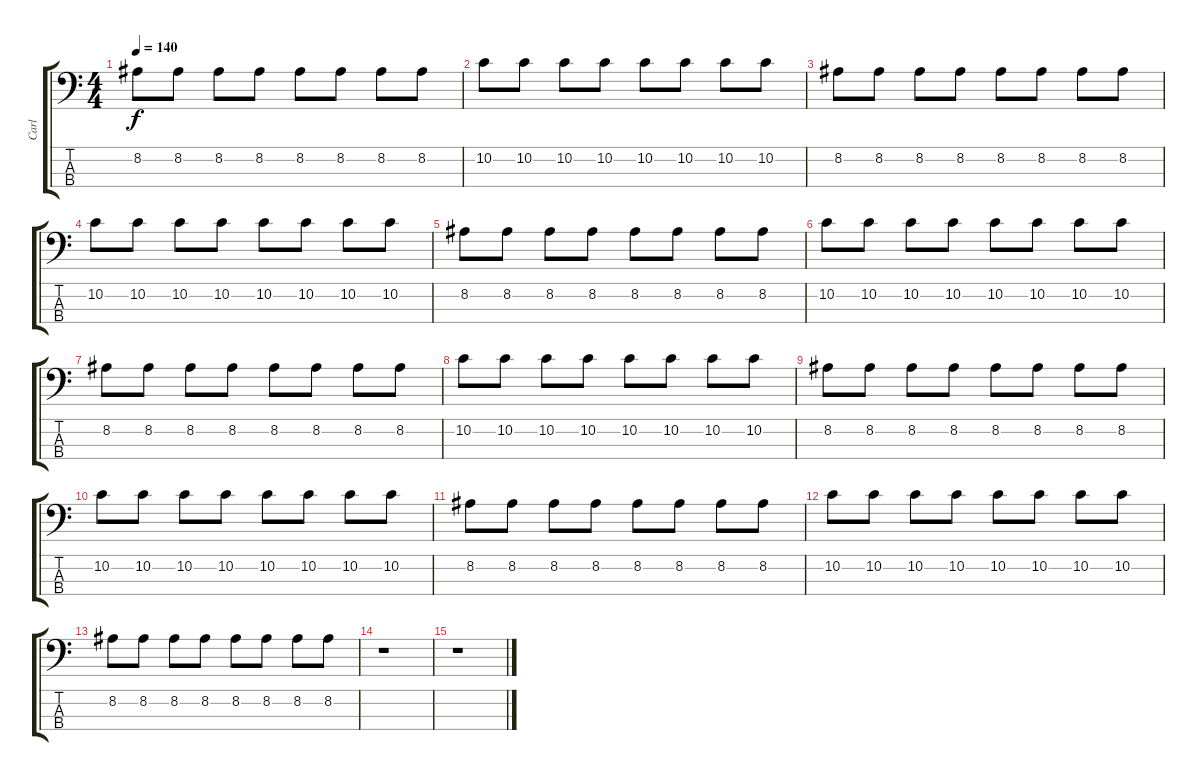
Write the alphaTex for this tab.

\track ("Carl " "Carl ") {instrument electricbasspick}
\staff {score tabs}
\tuning (G2 D2 A1 E1) {hide}
\ts (4 4)
\tempo 140
\clef f4
\ks c
8.2.8{dy f} 8.2.8 8.2.8 8.2.8 8.2.8 8.2.8 8.2.8 8.2.8 |
10.2.8 10.2.8 10.2.8 10.2.8 10.2.8 10.2.8 10.2.8 10.2.8 |
8.2.8 8.2.8 8.2.8 8.2.8 8.2.8 8.2.8 8.2.8 8.2.8 |
10.2.8 10.2.8 10.2.8 10.2.8 10.2.8 10.2.8 10.2.8 10.2.8 |
8.2.8 8.2.8 8.2.8 8.2.8 8.2.8 8.2.8 8.2.8 8.2.8 |
10.2.8 10.2.8 10.2.8 10.2.8 10.2.8 10.2.8 10.2.8 10.2.8 |
8.2.8 8.2.8 8.2.8 8.2.8 8.2.8 8.2.8 8.2.8 8.2.8 |
10.2.8 10.2.8 10.2.8 10.2.8 10.2.8 10.2.8 10.2.8 10.2.8 |
8.2.8 8.2.8 8.2.8 8.2.8 8.2.8 8.2.8 8.2.8 8.2.8 |
10.2.8 10.2.8 10.2.8 10.2.8 10.2.8 10.2.8 10.2.8 10.2.8 |
8.2.8 8.2.8 8.2.8 8.2.8 8.2.8 8.2.8 8.2.8 8.2.8 |
10.2.8 10.2.8 10.2.8 10.2.8 10.2.8 10.2.8 10.2.8 10.2.8 |
8.2.8{volume 12} 8.2.8 8.2.8 8.2.8 8.2.8 8.2.8 8.2.8 8.2.8 |
r.1 |
r.1
